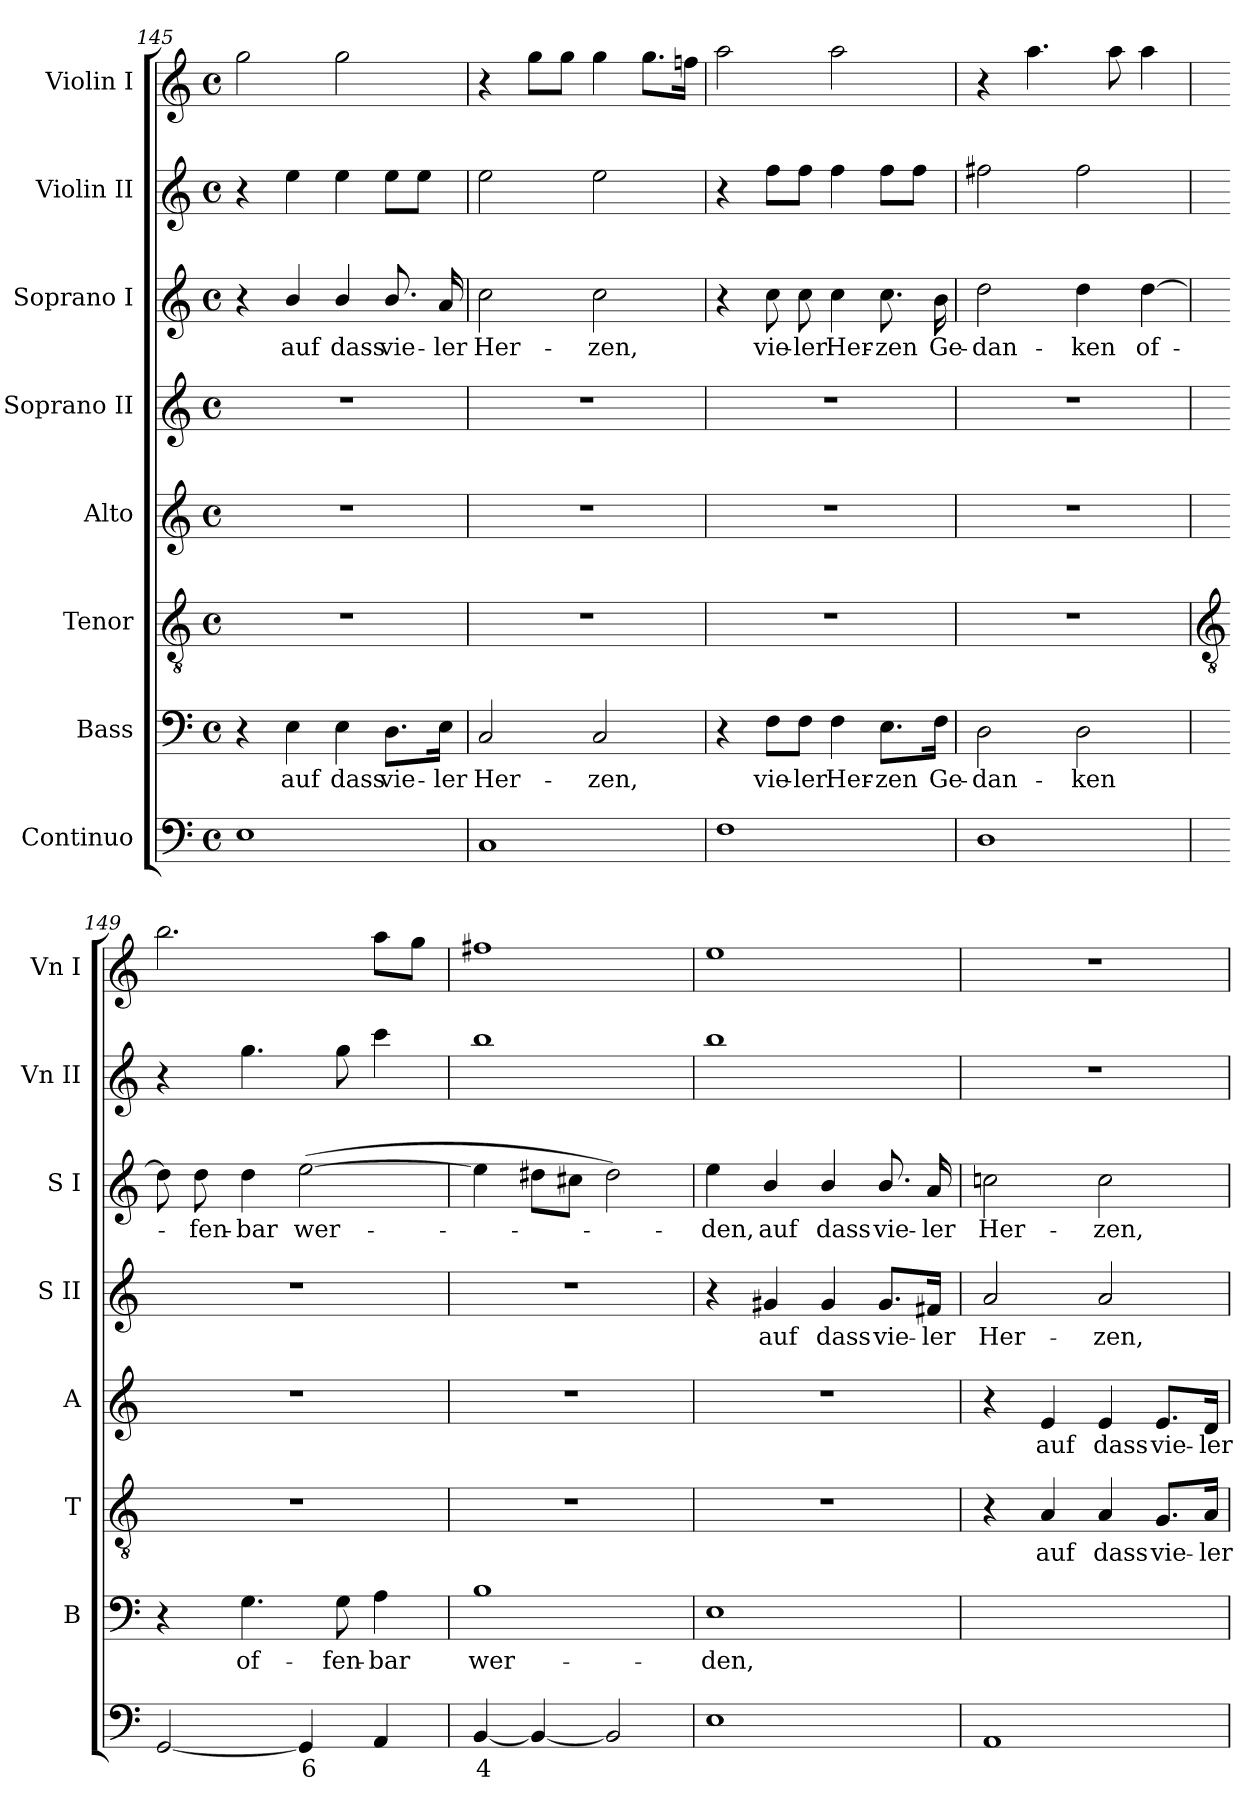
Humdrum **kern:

**kern	**text	**kern	**text	**kern	**text	**kern	**text	**kern	**text	**kern	**text	**kern	**kern
*part8	*part8	*part7	*part7	*part6	*part6	*part5	*part5	*part4	*part4	*part3	*part3	*part2	*part1
*staff8	*staff8	*staff7	*staff7	*staff6	*staff6	*staff5	*staff5	*staff4	*staff4	*staff3	*staff3	*staff2	*staff1
*I"Continuo	*	*I"Bass	*	*I"Tenor	*	*I"Alto	*	*I"Soprano II	*	*I"Soprano I	*	*I"Violin II	*I"Violin I
*	*	*I'B	*	*I'T	*	*I'A	*	*I'S II	*	*I'S I	*	*I'Vn II	*I'Vn I
*clefF4	*	*clefF4	*	*clefGv2	*	*clefG2	*	*clefG2	*	*clefG2	*	*clefG2	*clefG2
*k[]	*	*k[]	*	*k[]	*	*k[]	*	*k[]	*	*k[]	*	*k[]	*k[]
*C:	*	*C:	*	*C:	*	*C:	*	*C:	*	*C:	*	*C:	*C:
*M4/4	*	*M4/4	*	*M4/4	*	*M4/4	*	*M4/4	*	*M4/4	*	*M4/4	*M4/4
*met(c)	*	*met(c)	*	*met(c)	*	*met(c)	*	*met(c)	*	*met(c)	*	*met(c)	*met(c)
=145	=145	=145	=145	=145	=145	=145	=145	=145	=145	=145	=145	=145	=145
1E	.	4r	.	1r	.	1r	.	1r	.	4r	.	4r	2gg
!	!	!	!LO:LY:b	!	!	!	!	!	!	!	!LO:LY:b	!	!
.	.	4E	auf	.	.	.	.	.	.	4b/	auf	4ee	.
!	!	!	!LO:LY:b	!	!	!	!	!	!	!	!LO:LY:b	!	!
.	.	4E	dass	.	.	.	.	.	.	4b/	dass	4ee	2gg
!	!	!	!LO:LY:b	!	!	!	!	!	!	!	!LO:LY:b	!	!
.	.	8.D\L	vie-	.	.	.	.	.	.	8.b/	vie-	8eeL	.
.	.	.	.	.	.	.	.	.	.	.	.	8eeJ	.
!	!	!	!LO:LY:b	!	!	!	!	!	!	!	!LO:LY:b	!	!
.	.	16E\Jk	-ler	.	.	.	.	.	.	16a	-ler	.	.
=146	=146	=146	=146	=146	=146	=146	=146	=146	=146	=146	=146	=146	=146
!	!	!	!LO:LY:b	!	!	!	!	!	!	!	!LO:LY:b	!	!
1C	.	2C	Her-	1r	.	1r	.	1r	.	2cc	Her-	2ee	4r
.	.	.	.	.	.	.	.	.	.	.	.	.	8ggL
.	.	.	.	.	.	.	.	.	.	.	.	.	8ggJ
!	!	!	!LO:LY:b	!	!	!	!	!	!	!	!LO:LY:b	!	!
.	.	2C	-zen,	.	.	.	.	.	.	2cc	-zen,	2ee	4gg
.	.	.	.	.	.	.	.	.	.	.	.	.	8.ggL
.	.	.	.	.	.	.	.	.	.	.	.	.	16ffnJ
=147	=147	=147	=147	=147	=147	=147	=147	=147	=147	=147	=147	=147	=147
1F	.	4r	.	1r	.	1r	.	1r	.	4r	.	4r	2aa
!	!	!	!LO:LY:b	!	!	!	!	!	!	!	!LO:LY:b	!	!
.	.	8F\L	vie-	.	.	.	.	.	.	8cc	vie-	8ffL	.
!	!	!	!LO:LY:b	!	!	!	!	!	!	!	!LO:LY:b	!	!
.	.	8F\J	-ler	.	.	.	.	.	.	8cc	-ler	8ffJ	.
!	!	!	!LO:LY:b	!	!	!	!	!	!	!	!LO:LY:b	!	!
.	.	4F	Her-	.	.	.	.	.	.	4cc	Her-	4ff	2aa
!	!	!	!LO:LY:b	!	!	!	!	!	!	!	!LO:LY:b	!	!
.	.	8.E\L	-zen	.	.	.	.	.	.	8.cc	-zen	8ffL	.
.	.	.	.	.	.	.	.	.	.	.	.	8ffJ	.
!	!	!	!LO:LY:b	!	!	!	!	!	!	!	!LO:LY:b	!	!
.	.	16F\Jk	Ge-	.	.	.	.	.	.	16b	Ge-	.	.
=148	=148	=148	=148	=148	=148	=148	=148	=148	=148	=148	=148	=148	=148
!	!	!	!LO:LY:b	!	!	!	!	!	!	!	!LO:LY:b	!	!
1D	.	2D	-dan-	1r	.	1r	.	1r	.	2dd	-dan-	2ff#X	4r
.	.	.	.	.	.	.	.	.	.	.	.	.	4.aa
!	!	!	!LO:LY:b	!	!	!	!	!	!	!	!LO:LY:b	!	!
.	.	2D	-ken	.	.	.	.	.	.	4dd	-ken	2ff#	.
.	.	.	.	.	.	.	.	.	.	.	.	.	8aa
!	!	!	!	!	!	!	!	!	!	!	!LO:LY:b	!	!
.	.	.	.	.	.	.	.	.	.	[4dd	of-	.	4aa
!!LO:LB:g=z
=149	=149	=149	=149	=149	=149	=149	=149	=149	=149	=149	=149	=149	=149
*	*	*	*	*clefGv2	*	*	*	*	*	*	*	*	*
[2GG	.	4r	.	1r	.	1r	.	1r	.	8dd]	.	4r	2.bb
!	!	!	!	!	!	!	!	!	!	!	!LO:LY:b	!	!
.	.	.	.	.	.	.	.	.	.	8dd	fen-	.	.
!	!	!	!LO:LY:b	!	!	!	!	!	!	!	!LO:LY:b	!	!
.	.	4.G	of-	.	.	.	.	.	.	4dd	-bar	4.gg	.
!	!LO:LY:b	!	!	!	!	!	!	!	!	!	!LO:LY:b	!	!
4GG]	6	.	.	.	.	.	.	.	.	(>[2ee	wer-	.	.
!	!	!	!LO:LY:b	!	!	!	!	!	!	!	!	!	!
.	.	8G	-fen-	.	.	.	.	.	.	.	.	8gg	.
!	!	!	!LO:LY:b	!	!	!	!	!	!	!	!	!	!
4AA	.	4A	-bar	.	.	.	.	.	.	.	.	4ccc	8aaL
.	.	.	.	.	.	.	.	.	.	.	.	.	8ggJ
=150	=150	=150	=150	=150	=150	=150	=150	=150	=150	=150	=150	=150	=150
!	!LO:LY:b	!	!LO:LY:b	!	!	!	!	!	!	!	!	!	!
[4BB	4	1B	wer-	1r	.	1r	.	1r	.	4ee]	.	1bb	1ff#X
4BB_	.	.	.	.	.	.	.	.	.	8dd#XL	.	.	.
.	.	.	.	.	.	.	.	.	.	8cc#XJ	.	.	.
2BB]	.	.	.	.	.	.	.	.	.	2dd#)	.	.	.
=151	=151	=151	=151	=151	=151	=151	=151	=151	=151	=151	=151	=151	=151
!	!	!	!LO:LY:b	!	!	!	!	!	!	!	!LO:LY:b	!	!
1E	.	1E	-den,	1r	.	1r	.	4r	.	4ee	den,	1bb	1ee
!	!	!	!	!	!	!	!	!	!LO:LY:b	!	!LO:LY:b	!	!
.	.	.	.	.	.	.	.	4g#X	auf	4b/	auf	.	.
!	!	!	!	!	!	!	!	!	!LO:LY:b	!	!LO:LY:b	!	!
.	.	.	.	.	.	.	.	4g#	dass	4b/	dass	.	.
!	!	!	!	!	!	!	!	!	!LO:LY:b	!	!LO:LY:b	!	!
.	.	.	.	.	.	.	.	8.g#/L	vie-	8.b/	vie-	.	.
!	!	!	!	!	!	!	!	!	!LO:LY:b	!	!LO:LY:b	!	!
.	.	.	.	.	.	.	.	16f#X/Jk	-ler	16a	-ler	.	.
=152	=152	=152	=152	=152	=152	=152	=152	=152	=152	=152	=152	=152	=152
!	!	!	!	!	!	!	!	!	!LO:LY:b	!	!LO:LY:b	!	!
1AA	.	1ryy	.	4r	.	4r	.	2a	Her-	2ccn	Her-	1r	1r
!	!	!	!	!	!LO:LY:b	!	!LO:LY:b	!	!	!	!	!	!
.	.	.	.	4A	auf	4e	auf	.	.	.	.	.	.
!	!	!	!	!	!LO:LY:b	!	!LO:LY:b	!	!LO:LY:b	!	!LO:LY:b	!	!
.	.	.	.	4A	dass	4e	dass	2a	-zen,	2cc	-zen,	.	.
!	!	!	!	!	!LO:LY:b	!	!LO:LY:b	!	!	!	!	!	!
.	.	.	.	8.G/L	vie-	8.e/L	vie-	.	.	.	.	.	.
!	!	!	!	!	!LO:LY:b	!	!LO:LY:b	!	!	!	!	!	!
.	.	.	.	16A/Jk	-ler	16d/Jk	-ler	.	.	.	.	.	.
=	=	=	=	=	=	=	=	=	=	=	=	=	=
*-	*-	*-	*-	*-	*-	*-	*-	*-	*-	*-	*-	*-	*-
